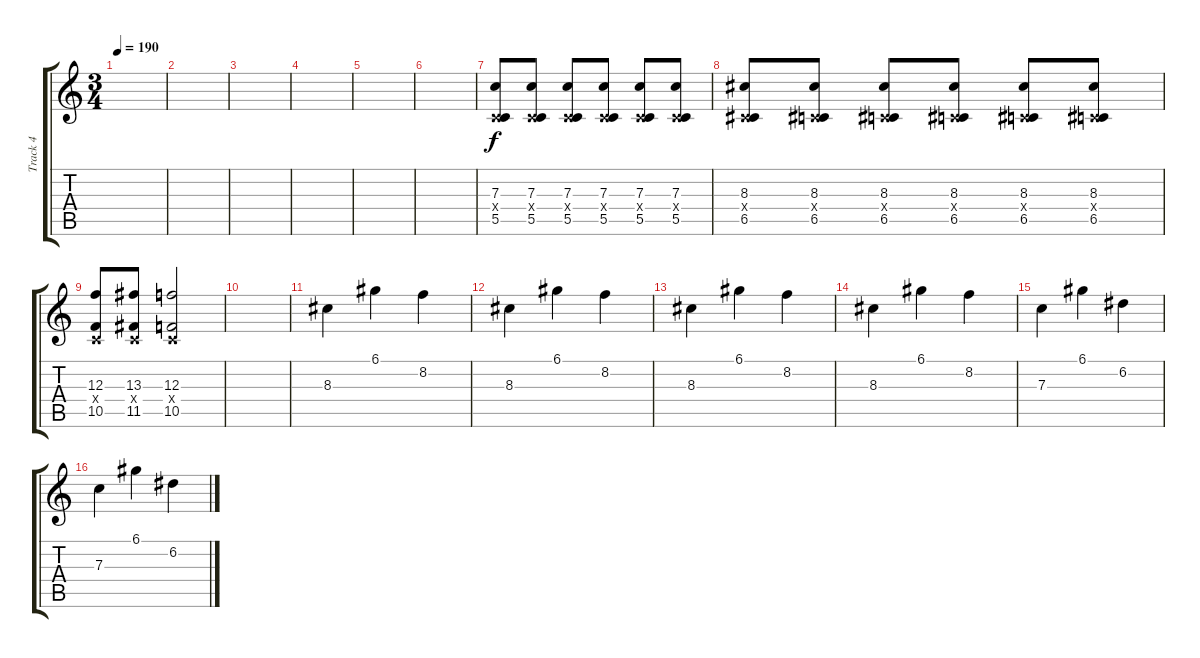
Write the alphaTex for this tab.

\track ("Track 4" "Track 4") {instrument distortionguitar}
\staff {score tabs}
\tuning (D4 A3 F3 C3 G2 C2) {hide}
\ts (3 4)
\tempo 190
\clef g2
\ks c
|
|
|
|
|
|
(7.3 0.4{x} 5.5).8 (7.3 0.4{x} 5.5).8 (7.3 0.4{x} 5.5).8 (7.3 0.4{x} 5.5).8 (7.3 0.4{x} 5.5).8 (7.3 0.4{x} 5.5).8 |
(8.3 0.4{x} 6.5).8 (8.3 0.4{x} 6.5).8 (8.3 0.4{x} 6.5).8 (8.3 0.4{x} 6.5).8 (8.3 0.4{x} 6.5).8 (8.3 0.4{x} 6.5).8 |
(12.3 0.4{x} 10.5).8 (13.3 0.4{x} 11.5).8 (12.3 0.4{x} 10.5).2 |
|
8.3.4{volume 10} 6.1.4 8.2.4 |
8.3.4 6.1.4 8.2.4 |
8.3.4 6.1.4 8.2.4 |
8.3.4 6.1.4 8.2.4 |
7.3.4 6.1.4 6.2.4 |
7.3.4 6.1.4 6.2.4
